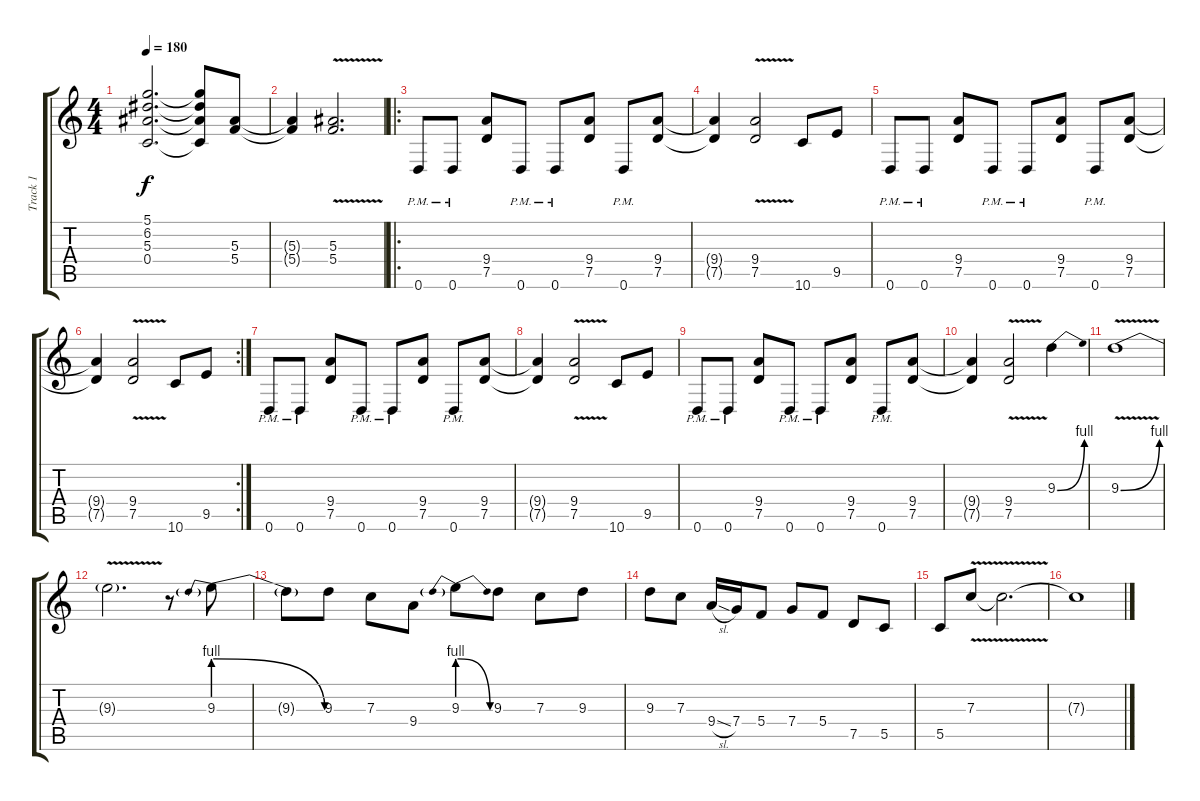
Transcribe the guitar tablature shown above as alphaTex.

\track ("Track 1" "Track 1") {instrument overdrivenguitar}
\staff {score tabs}
\tuning (D4 A3 F3 C3 G2 D2) {hide}
\ts (4 4)
\tempo 180
\clef g2
\ks c
(5.1 6.2 5.3 0.4).2{d dy f} (5.1{t} 6.2{t} 5.3{t} 0.4{t}).8 (5.3 5.4).8 |
(5.3{t} 5.4{t}).4 (5.3{v} 5.4{v}).2{d} |
\ro
0.6{pm}.8 0.6{pm}.8 (9.4 7.5).8 0.6{pm}.8 0.6{pm}.8 (9.4 7.5).8 0.6{pm}.8 (9.4 7.5).8 |
(9.4{t} 7.5{t}).4 (9.4{v} 7.5{v}).2 10.6.8 9.5.8 |
0.6{pm}.8 0.6{pm}.8 (9.4 7.5).8 0.6{pm}.8 0.6{pm}.8 (9.4 7.5).8 0.6{pm}.8 (9.4 7.5).8 |
\rc 2
(9.4{t} 7.5{t}).4 (9.4{v} 7.5).2 10.6.8 9.5.8 |
0.6{pm}.8 0.6{pm}.8 (9.4 7.5).8 0.6{pm}.8 0.6{pm}.8 (9.4 7.5).8 0.6{pm}.8 (9.4 7.5).8 |
(9.4{t} 7.5{t}).4 (9.4{v} 7.5{v}).2 10.6.8 9.5.8 |
0.6{pm}.8 0.6{pm}.8 (9.4 7.5).8 0.6{pm}.8 0.6{pm}.8 (9.4 7.5).8 0.6{pm}.8 (9.4 7.5).8 |
(9.4{t} 7.5{t}).4 (9.4{v} 7.5).2 9.3{be (bend 0 0 60 4)}.4 |
9.3{be (bend 0 0 60 4) v}.1 |
9.3{t}.2{d} r.8 9.3{be (prebendrelease 0 4 60 0)}.8 |
9.3{t}.8 9.3.8 7.3.8 9.4.8 9.3{be (prebendrelease 0 4 60 0)}.8 9.3.8 7.3.8 9.3.8 |
9.3.8 7.3.8 9.4{sl}.16 7.4.16 5.4.8 7.4.8 5.4.8 7.5.8 5.5.8 |
5.5.8 7.3{v}.8 7.3{t}.2{d} |
7.3{t}.1
